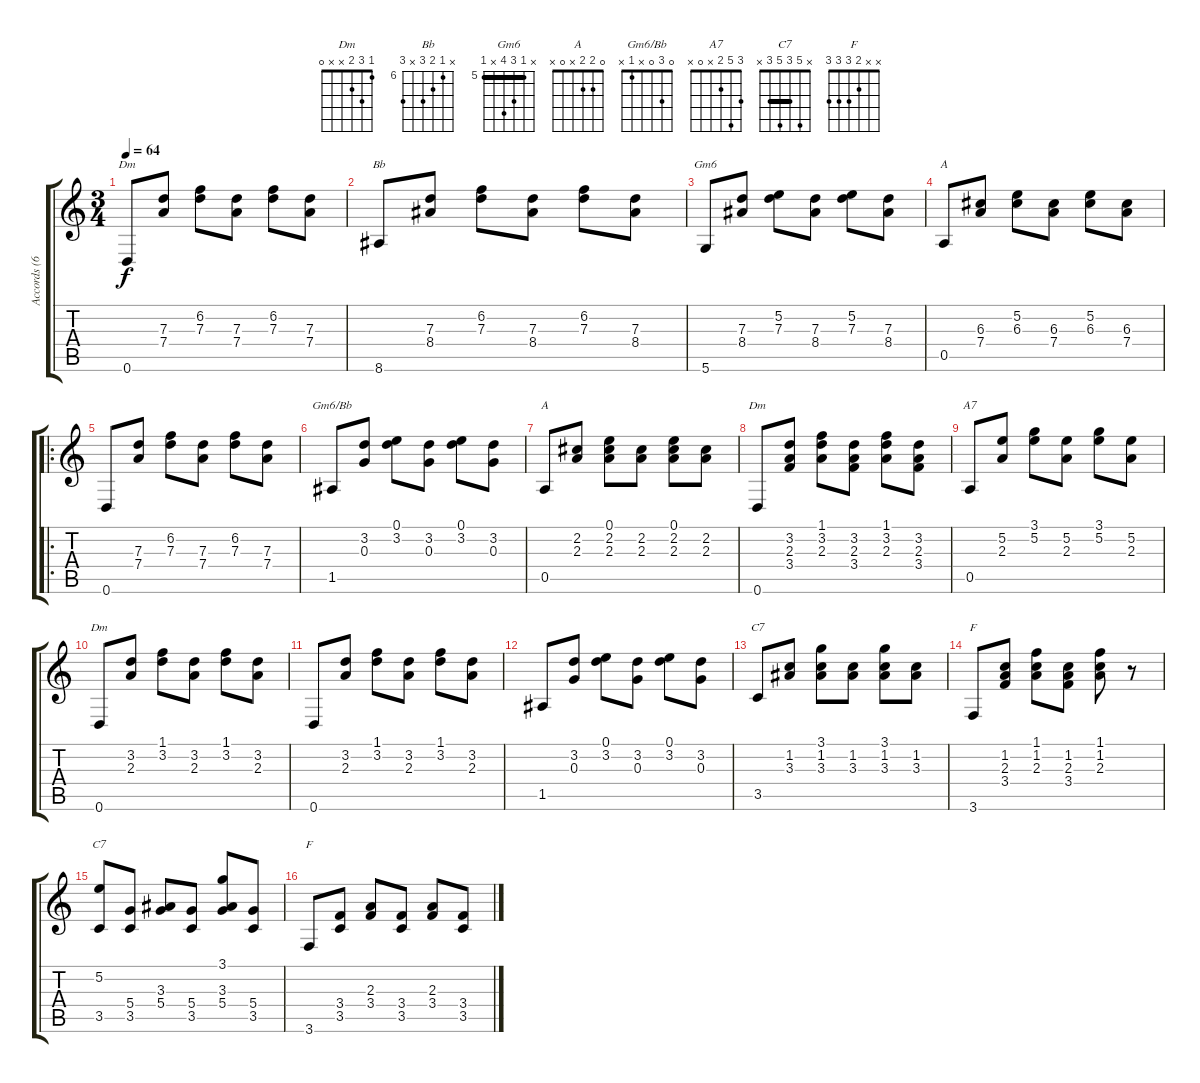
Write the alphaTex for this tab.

\track ("Accords (6e en ré)" "Accords (6") {instrument acousticguitarnylon}
\staff {score tabs}
\tuning (E4 B3 G3 D3 A2 D2) {hide}
\chord ("Dm" x 6 7 7 x 0) {firstfret 6}
\chord ("Bb" x 6 7 8 x 8) {firstfret 6}
\chord ("Gm6" x 5 7 8 x 5) {firstfret 5 barre 5}
\chord ("A" x 5 6 7 0 x) {firstfret 5}
\chord ("Gm6/Bb" 0 3 0 x 1 x)
\chord ("A" 0 2 2 x 0 x)
\chord ("Dm" 1 3 2 3 x 0)
\chord ("A7" 3 5 2 x 0 x)
\chord ("Dm" 1 3 2 x x 0)
\chord ("C7" 3 1 3 x 3 x)
\chord ("F" 1 1 2 3 x 3) {barre 1}
\chord ("C7" x 5 3 5 3 x) {barre 3}
\chord ("F" x x 2 3 3 3)
\ts (3 4)
\tempo 64
\clef g2
\ks c
0.6.8{ch "Dm" dy f instrument acousticguitarnylon} (7.3 7.4).8 (6.2 7.3).8 (7.3 7.4).8 (6.2 7.3).8 (7.3 7.4).8 |
8.6.8{ch "Bb"} (7.3 8.4).8 (6.2 7.3).8 (7.3 8.4).8 (6.2 7.3).8 (7.3 8.4).8 |
5.6.8{ch "Gm6"} (7.3 8.4).8 (5.2 7.3).8 (7.3 8.4).8 (5.2 7.3).8 (7.3 8.4).8 |
0.5.8{ch "A"} (6.3 7.4).8 (5.2 6.3).8 (6.3 7.4).8 (5.2 6.3).8 (6.3 7.4).8 |
\ro
0.6.8 (7.3 7.4).8 (6.2 7.3).8 (7.3 7.4).8 (6.2 7.3).8 (7.3 7.4).8 |
1.5.8{ch "Gm6/Bb"} (3.2 0.3).8 (0.1 3.2).8 (3.2 0.3).8 (0.1 3.2).8 (3.2 0.3).8 |
0.5.8{ch "A"} (2.2 2.3).8 (0.1 2.2 2.3).8 (2.2 2.3).8 (0.1 2.2 2.3).8 (2.2 2.3).8 |
0.6.8{ch "Dm"} (3.2 2.3 3.4).8 (1.1 3.2 2.3).8 (3.2 2.3 3.4).8 (1.1 3.2 2.3).8 (3.2 2.3 3.4).8 |
0.5.8{ch "A7"} (5.2 2.3).8 (3.1 5.2).8 (5.2 2.3).8 (3.1 5.2).8 (5.2 2.3).8 |
0.6.8{ch "Dm"} (3.2 2.3).8 (1.1 3.2).8 (3.2 2.3).8 (1.1 3.2).8 (3.2 2.3).8 |
0.6.8 (3.2 2.3).8 (1.1 3.2).8 (3.2 2.3).8 (1.1 3.2).8 (3.2 2.3).8 |
1.5.8 (3.2 0.3).8 (0.1 3.2).8 (3.2 0.3).8 (0.1 3.2).8 (3.2 0.3).8 |
3.5.8{ch "C7"} (1.2 3.3).8 (3.1 1.2 3.3).8 (1.2 3.3).8 (3.1 1.2 3.3).8 (1.2 3.3).8 |
3.6.8{ch "F"} (1.2 2.3 3.4).8 (1.1 1.2 2.3).8 (1.2 2.3 3.4).8 (1.1 1.2 2.3).8 r.8 |
(5.2 3.5).8{ch "C7"} (5.4 3.5).8 (3.3 5.4).8 (5.4 3.5).8 (3.1 3.3 5.4).8 (5.4 3.5).8 |
3.6.8{ch "F"} (3.4 3.5).8 (2.3 3.4).8 (3.4 3.5).8 (2.3 3.4).8 (3.4 3.5).8
